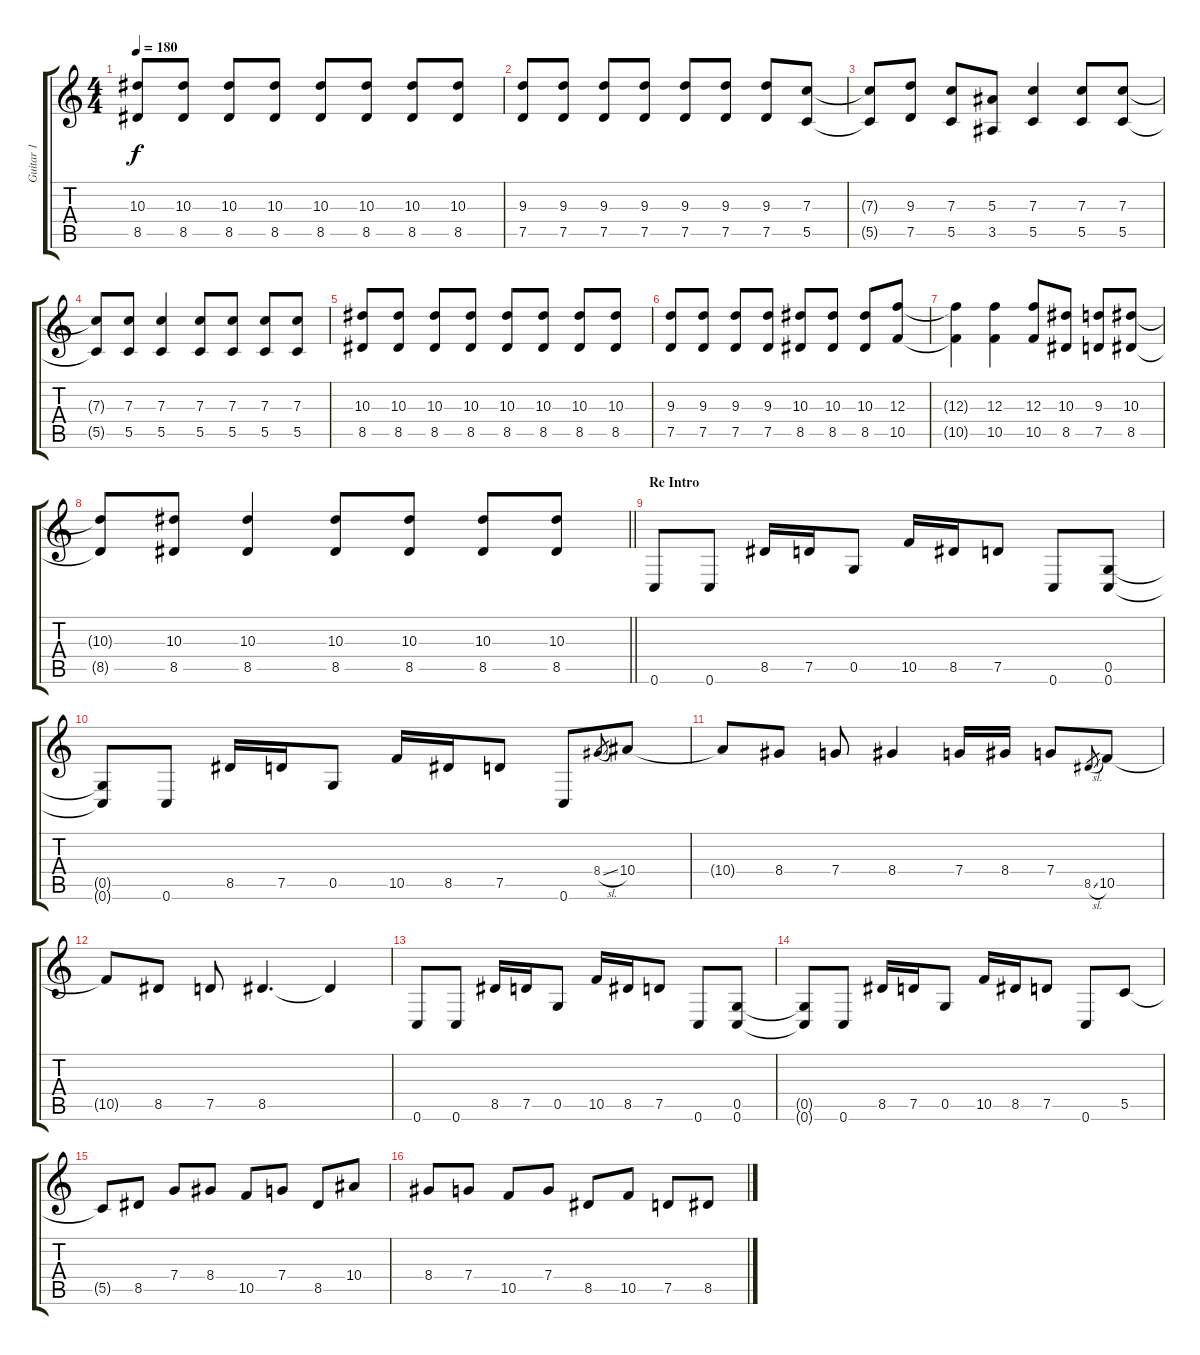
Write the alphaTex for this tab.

\track ("Guitar 1" "Guitar 1") {instrument distortionguitar}
\staff {score tabs}
\tuning (D4 A3 F3 C3 G2 C2) {hide}
\ts (4 4)
\tempo 180
\clef g2
\ks c
(10.3 8.5).8{dy f} (10.3 8.5).8 (10.3 8.5).8 (10.3 8.5).8 (10.3 8.5).8 (10.3 8.5).8 (10.3 8.5).8 (10.3 8.5).8 |
(9.3 7.5).8 (9.3 7.5).8 (9.3 7.5).8 (9.3 7.5).8 (9.3 7.5).8 (9.3 7.5).8 (9.3 7.5).8 (7.3 5.5).8 |
(7.3{t} 5.5{t}).8 (9.3 7.5).8 (7.3 5.5).8 (5.3 3.5).8 (7.3 5.5).4 (7.3 5.5).8 (7.3 5.5).8 |
(7.3{t} 5.5{t}).8 (7.3 5.5).8 (7.3 5.5).4 (7.3 5.5).8 (7.3 5.5).8 (7.3 5.5).8 (7.3 5.5).8 |
(10.3 8.5).8 (10.3 8.5).8 (10.3 8.5).8 (10.3 8.5).8 (10.3 8.5).8 (10.3 8.5).8 (10.3 8.5).8 (10.3 8.5).8 |
(9.3 7.5).8 (9.3 7.5).8 (9.3 7.5).8 (9.3 7.5).8 (10.3 8.5).8 (10.3 8.5).8 (10.3 8.5).8 (12.3 10.5).8 |
(12.3{t} 10.5{t}).4 (12.3 10.5).4 (12.3 10.5).8 (10.3 8.5).8 (9.3 7.5).8 (10.3 8.5).8 |
\barLineRight lightlight
(10.3{t} 8.5{t}).8 (10.3 8.5).8 (10.3 8.5).4 (10.3 8.5).8 (10.3 8.5).8 (10.3 8.5).8 (10.3 8.5).8 |
\section ("" "Re Intro")
0.6.8 0.6.8 8.5.16 7.5.16 0.5.8 10.5.16 8.5.16 7.5.8 0.6.8 (0.5 0.6).8 |
(0.5{t} 0.6{t}).8 0.6.8 8.5.16 7.5.16 0.5.8 10.5.16 8.5.16 7.5.8 0.6.8 8.4{sl}.8{gr} 10.4.8 |
10.4{t}.8 8.4.8 7.4.8 8.4.4 7.4.16 8.4.16 7.4.8 8.5{sl}.8{gr} 10.5.8 |
10.5{t}.8 8.5.8 7.5.8 8.5.4{d} 8.5{t}.4 |
0.6.8 0.6.8 8.5.16 7.5.16 0.5.8 10.5.16 8.5.16 7.5.8 0.6.8 (0.5 0.6).8 |
(0.5{t} 0.6{t}).8 0.6.8 8.5.16 7.5.16 0.5.8 10.5.16 8.5.16 7.5.8 0.6.8 5.5.8 |
5.5{t}.8 8.5.8 7.4.8 8.4.8 10.5.8 7.4.8 8.5.8 10.4.8 |
8.4.8 7.4.8 10.5.8 7.4.8 8.5.8 10.5.8 7.5.8 8.5.8
